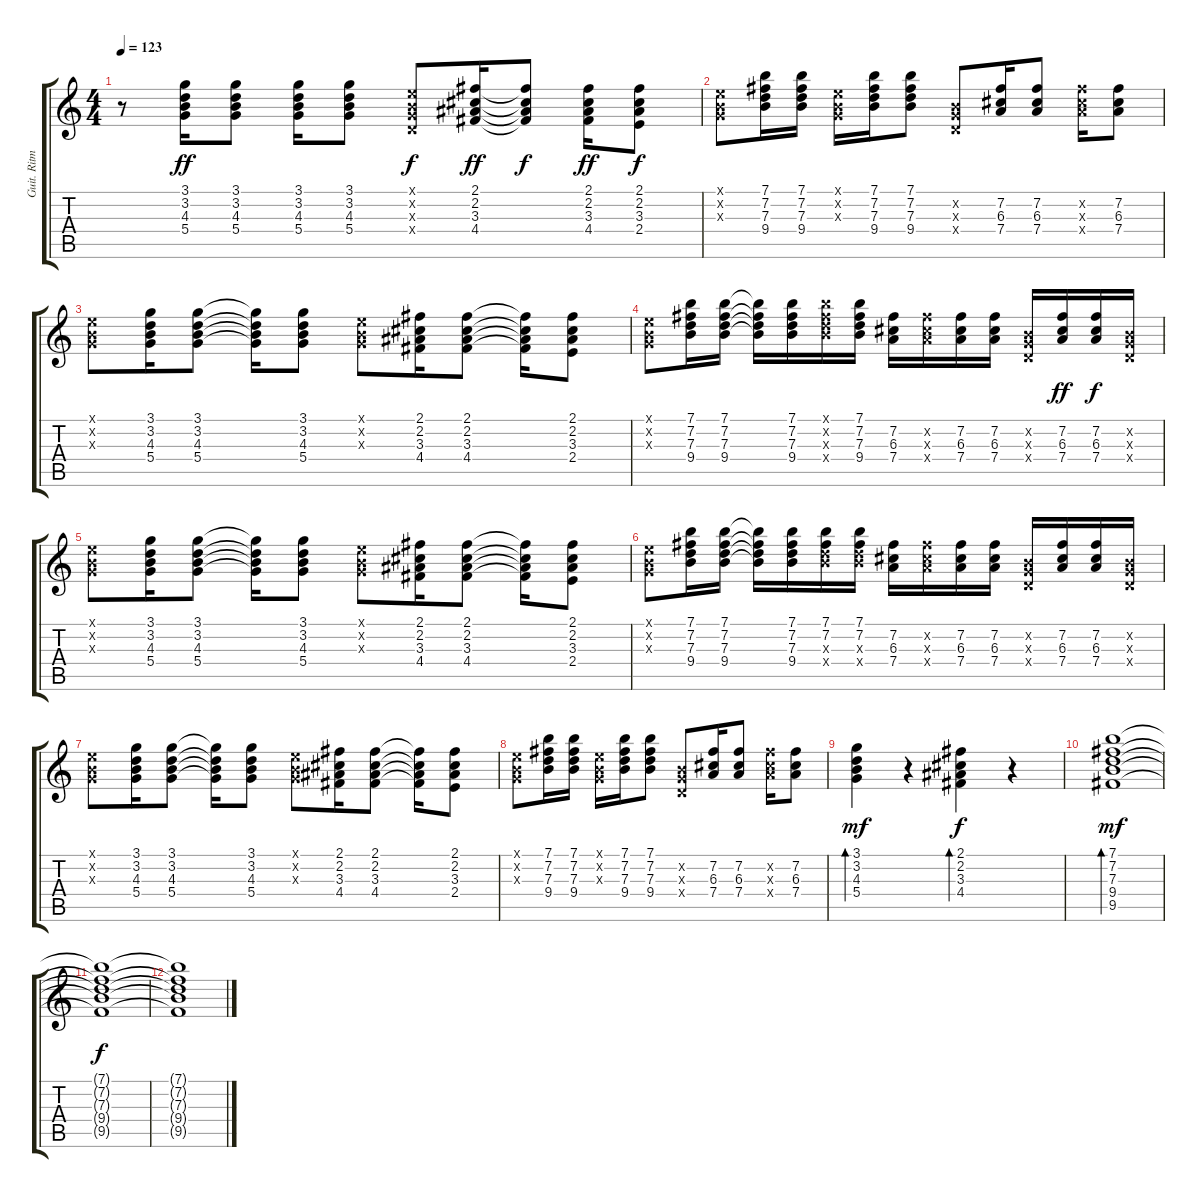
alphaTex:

\track ("Guit. Ritmica" "Guit. Ritm") {instrument electricguitarclean}
\staff {score tabs}
\tuning (E4 B3 G3 D3 A2 E2) {hide}
\ts (4 4)
\tempo 123
\clef g2
\ks c
r.8{dy mf} (3.1 3.2 4.3 5.4).16{dy ff} (3.1 3.2 4.3 5.4).8 (3.1 3.2 4.3 5.4).16 (3.1 3.2 4.3 5.4).8 (0.1{x} 0.2{x} 0.3{x} 0.4{x}).8{dy f} (2.1 2.2 3.3 4.4).16{dy ff} (2.1{t} 2.2{t} 3.3{t} 4.4{t}).8{dy f} (2.1 2.2 3.3 4.4).16{dy ff} (2.1 2.2 3.3 2.4).8{dy f} |
(0.1{x} 0.2{x} 0.3{x}).8{volume 10 balance 16} (7.1 7.2 7.3 9.4).16 (7.1 7.2 7.3 9.4).16 (0.1{x} 0.2{x} 0.3{x}).16 (7.1 7.2 7.3 9.4).16 (7.1 7.2 7.3 9.4).8 (0.2{x} 0.3{x} 0.4{x}).8 (7.2 6.3 7.4).16 (7.2 6.3 7.4).8 (7.2{x} 6.3{x} 7.4{x}).16 (7.2 6.3 7.4).8 |
(0.1{x} 0.2{x} 0.3{x}).8 (3.1 3.2 4.3 5.4).16 (3.1 3.2 4.3 5.4).8 (3.1{t} 3.2{t} 4.3{t} 5.4{t}).16 (3.1 3.2 4.3 5.4).8 (0.1{x} 0.2{x} 0.3{x}).8 (2.1 2.2 3.3 4.4).16 (2.1 2.2 3.3 4.4).8 (2.1{t} 2.2{t} 3.3{t} 4.4{t}).16 (2.1 2.2 3.3 2.4).8 |
(0.1{x} 0.2{x} 0.3{x}).8 (7.1 7.2 7.3 9.4).16 (7.1 7.2 7.3 9.4).16 (7.1{t} 7.2{t} 7.3{t} 9.4{t}).16 (7.1 7.2 7.3 9.4).16 (7.1{x} 7.2{x} 7.3{x} 9.4{x}).16 (7.1 7.2 7.3 9.4).16 (7.2 6.3 7.4).16 (7.2{x} 6.3{x} 7.4{x}).16 (7.2 6.3 7.4).16 (7.2 6.3 7.4).16 (0.2{x} 0.3{x} 0.4{x}).16 (7.2 6.3 7.4).16{dy ff} (7.2 6.3 7.4).16{dy f} (0.2{x} 0.3{x} 0.4{x}).16 |
(0.1{x} 0.2{x} 0.3{x}).8 (3.1 3.2 4.3 5.4).16 (3.1 3.2 4.3 5.4).8 (3.1{t} 3.2{t} 4.3{t} 5.4{t}).16 (3.1 3.2 4.3 5.4).8 (0.1{x} 0.2{x} 0.3{x}).8 (2.1 2.2 3.3 4.4).16 (2.1 2.2 3.3 4.4).8 (2.1{t} 2.2{t} 3.3{t} 4.4{t}).16 (2.1 2.2 3.3 2.4).8 |
(0.1{x} 0.2{x} 0.3{x}).8 (7.1 7.2 7.3 9.4).16 (7.1 7.2 7.3 9.4).16 (7.1{t} 7.2{t} 7.3{t} 9.4{t}).16 (7.1 7.2 7.3 9.4).16 (7.1 7.2 7.3{x} 9.4{x}).16 (7.1 7.2 7.3{x} 9.4{x}).16 (7.2 6.3 7.4).16 (7.2{x} 6.3{x} 7.4{x}).16 (7.2 6.3 7.4).16 (7.2 6.3 7.4).16 (0.2{x} 0.3{x} 0.4{x}).16 (7.2 6.3 7.4).16 (7.2 6.3 7.4).16 (0.2{x} 0.3{x} 0.4{x}).16 |
(0.1{x} 0.2{x} 0.3{x}).8 (3.1 3.2 4.3 5.4).16 (3.1 3.2 4.3 5.4).8 (3.1{t} 3.2{t} 4.3{t} 5.4{t}).16 (3.1 3.2 4.3 5.4).8 (0.1{x} 0.2{x} 0.3{x}).8 (2.1 2.2 3.3 4.4).16 (2.1 2.2 3.3 4.4).8 (2.1{t} 2.2{t} 3.3{t} 4.4{t}).16 (2.1 2.2 3.3 2.4).8 |
(0.1{x} 0.2{x} 0.3{x}).8 (7.1 7.2 7.3 9.4).16 (7.1 7.2 7.3 9.4).16 (0.1{x} 0.2{x} 0.3{x}).16 (7.1 7.2 7.3 9.4).16 (7.1 7.2 7.3 9.4).8 (0.2{x} 0.3{x} 0.4{x}).8 (7.2 6.3 7.4).16 (7.2 6.3 7.4).8 (7.2{x} 6.3{x} 7.4{x}).16 (7.2 6.3 7.4).8 |
(3.1 3.2 4.3 5.4).4{bd 60 dy mf} r.4 (2.1 2.2 3.3 4.4).4{bd 60 dy f} r.4 |
(7.1 7.2 7.3 9.4 9.5).1{bd 120 dy mf volume 0} |
(7.1{t} 7.2{t} 7.3{t} 9.4{t} 9.5{t}).1{dy f} |
(7.1{t} 7.2{t} 7.3{t} 9.4{t} 9.5{t}).1
